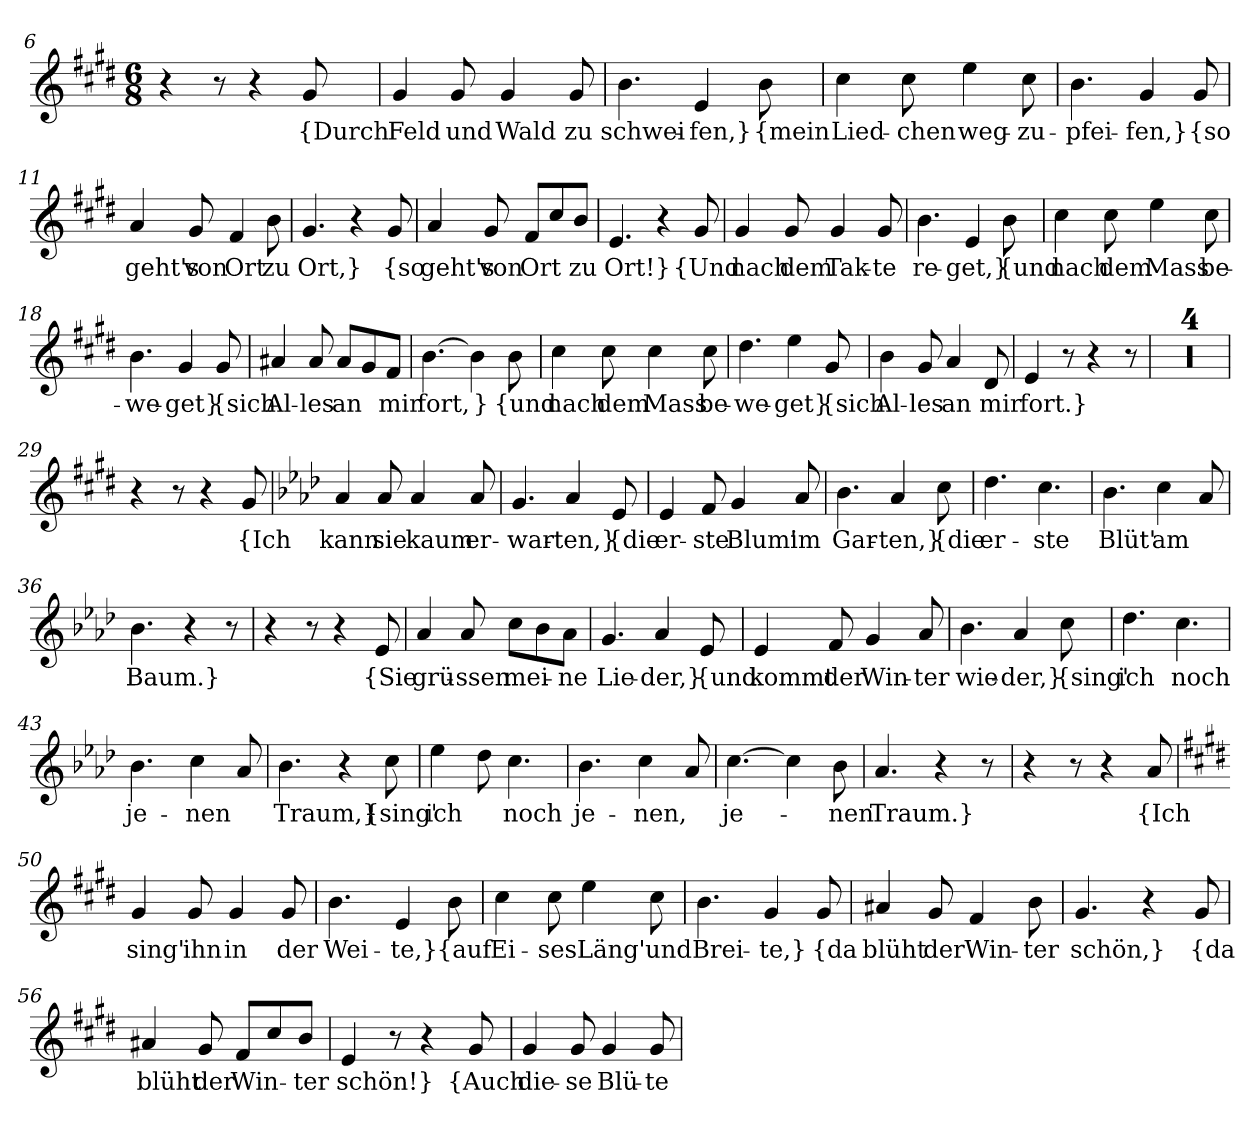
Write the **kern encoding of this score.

**kern	**text
*part1	*part1
*staff1	*staff1
*clefG2	*
*k[f#c#g#d#]	*
*M6/8	*
=6	=6
4r	.
8r	.
4r	.
8g#	{Durch
=7	=7
4g#	Feld
8g#	und
4g#	Wald
8g#	zu
=8	=8
4.b	schwei-
4e	-fen,}
8b	{mein
=9	=9
4cc#	Lied-
8cc#	-chen
4ee	weg-
8cc#	-zu-
=10	=10
4.b	-pfei-
4g#	-fen,}
8g#	{so
=11	=11
4a	geht's
8g#	von
4f#	Ort
8b	zu
=12	=12
4.g#	Ort,}
4r	.
8g#	{so
=13	=13
4a	geht's
8g#	von
8f#/L	Ort
8cc#/	.
8b/J	zu
=14	=14
4.e	Ort!}
4r	.
8g#	{Und
=15	=15
4g#	nach
8g#	dem
4g#	Tak-
8g#	-te
=16	=16
4.b	re-
4e	-get,}
8b	{und
=17	=17
4cc#	nach
8cc#	dem
4ee	Mass
8cc#	be-
=18	=18
4.b	-we-
4g#	-get}
8g#	{sich
=19	=19
4a#X	Al-
8a#	-les
8a#/L	an
8g#/	.
8f#/J	mir
=20	=20
[4.b	fort,
4b]	}
8b	{und
=21	=21
4cc#	nach
8cc#	dem
4cc#	Mass
8cc#	be-
=22	=22
4.dd#	-we-
4ee	-get}
8g#	{sich
=23	=23
4b	Al-
8g#	-les
4a	an
8d#	mir
=24	=24
4e	fort.}
8r	.
4r	.
8r	.
=25	=25
2.r	.
=26	=26
2.r	.
=27	=27
2.r	.
=28	=28
2.r	.
=29	=29
4r	.
8r	.
4r	.
8g#	{Ich
=30	=30
*k[b-e-a-d-]	*
4a-	kann
8a-	sie
4a-	kaum
8a-	er-
=31	=31
4.g	-war-
4a-	-ten,}
8e-	{die
=32	=32
4e-	er-
8f	-ste
4g	Blum'
8a-	im
=33	=33
4.b-	Gar-
4a-	-ten,}
8cc	{die
=34	=34
4.dd-	er-
4.cc	-ste
=35	=35
4.b-	Blüt'
4cc	am
8a-	.
=36	=36
4.b-	Baum.}
4r	.
8r	.
=37	=37
4r	.
8r	.
4r	.
8e-	{Sie
=38	=38
4a-	grü-
8a-	-ssen
8cc\L	mei-
8b-\	.
8a-\J	-ne
=39	=39
4.g	Lie-
4a-	-der,}
8e-	{und
=40	=40
4e-	kommt
8f	der
4g	Win-
8a-	-ter
=41	=41
4.b-	wie-
4a-	-der,}
8cc	{sing'
=42	=42
4.dd-	ich
4.cc	noch
=43	=43
4.b-	je-
4cc	-nen
8a-	.
=44	=44
4.b-	Traum,}
4r	.
8cc	{sing'
=45	=45
4ee-	ich
8dd-	.
4.cc	noch
=46	=46
4.b-	je-
4cc	-nen,
8a-	.
=47	=47
[4.cc	je-
4cc]	.
8b-	-nen
=48	=48
4.a-	Traum.}
4r	.
8r	.
=49	=49
4r	.
8r	.
4r	.
8a-	{Ich
=50	=50
*k[f#c#g#d#]	*
4g#	sing'
8g#	ihn
4g#	in
8g#	der
=51	=51
4.b	Wei-
4e	-te,}
8b	{auf
=52	=52
4cc#	Ei-
8cc#	-ses
4ee	Läng'
8cc#	und
=53	=53
4.b	Brei-
4g#	-te,}
8g#	{da
=54	=54
4a#X	blüht
8g#	der
4f#	Win-
8b	-ter
=55	=55
4.g#	schön,}
4r	.
8g#	{da
=56	=56
4a#X	blüht
8g#	der
8f#/L	Win-
8cc#/	.
8b/J	-ter
=57	=57
4e	schön!}
8r	.
4r	.
8g#	{Auch
=58	=58
4g#	die-
8g#	-se
4g#	Blü-
8g#	-te
=	=
*-	*-
